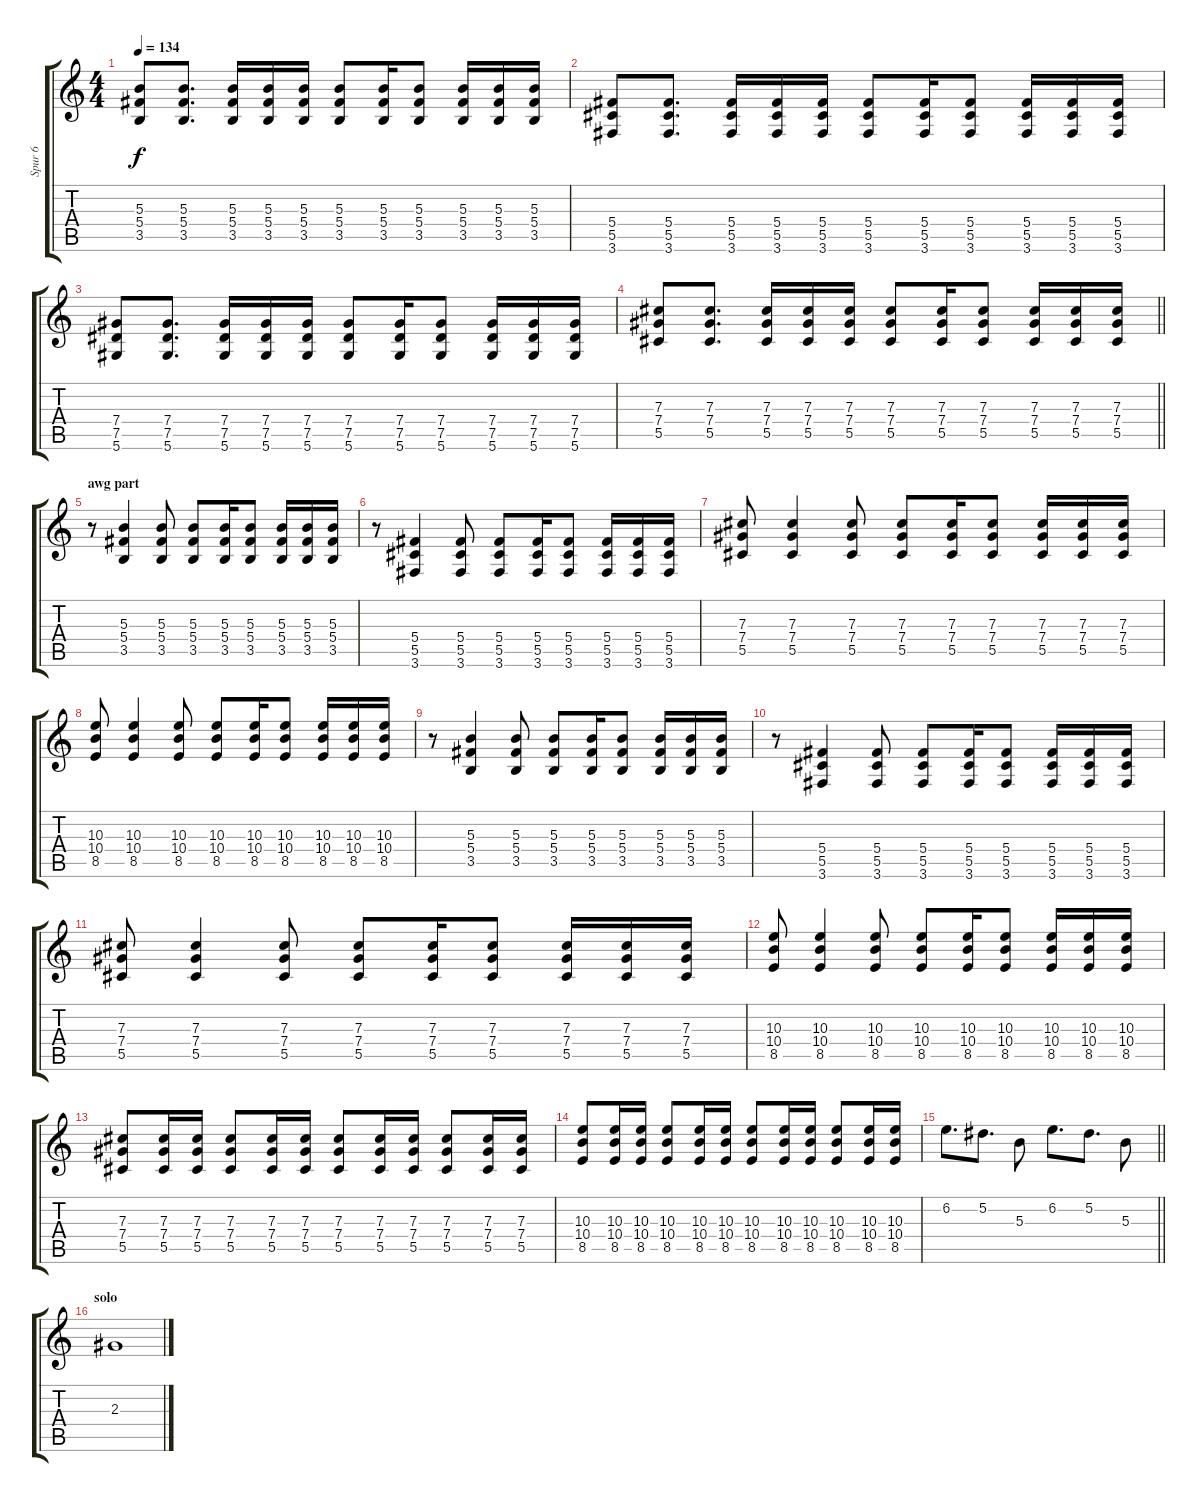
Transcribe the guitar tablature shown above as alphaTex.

\track ("Spur 6" "Spur 6") {instrument distortionguitar}
\staff {score tabs}
\tuning (Eb4 Bb3 Gb3 Db3 Ab2 Eb2) {hide}
\ts (4 4)
\tempo 134
\clef g2
\ks c
(5.3 5.4 3.5).8{dy f} (5.3 5.4 3.5).8{d} (5.3 5.4 3.5).16 (5.3 5.4 3.5).16 (5.3 5.4 3.5).16 (5.3 5.4 3.5).8 (5.3 5.4 3.5).16 (5.3 5.4 3.5).8 (5.3 5.4 3.5).16 (5.3 5.4 3.5).16 (5.3 5.4 3.5).16 |
(5.4 5.5 3.6).8 (5.4 5.5 3.6).8{d} (5.4 5.5 3.6).16 (5.4 5.5 3.6).16 (5.4 5.5 3.6).16 (5.4 5.5 3.6).8 (5.4 5.5 3.6).16 (5.4 5.5 3.6).8 (5.4 5.5 3.6).16 (5.4 5.5 3.6).16 (5.4 5.5 3.6).16 |
(7.4 7.5 5.6).8 (7.4 7.5 5.6).8{d} (7.4 7.5 5.6).16 (7.4 7.5 5.6).16 (7.4 7.5 5.6).16 (7.4 7.5 5.6).8 (7.4 7.5 5.6).16 (7.4 7.5 5.6).8 (7.4 7.5 5.6).16 (7.4 7.5 5.6).16 (7.4 7.5 5.6).16 |
\barLineRight lightlight
(7.3 7.4 5.5).8 (7.3 7.4 5.5).8{d} (7.3 7.4 5.5).16 (7.3 7.4 5.5).16 (7.3 7.4 5.5).16 (7.3 7.4 5.5).8 (7.3 7.4 5.5).16 (7.3 7.4 5.5).8 (7.3 7.4 5.5).16 (7.3 7.4 5.5).16 (7.3 7.4 5.5).16 |
\section ("" "awg part")
r.8 (5.3 5.4 3.5).4 (5.3 5.4 3.5).8 (5.3 5.4 3.5).8 (5.3 5.4 3.5).16 (5.3 5.4 3.5).8 (5.3 5.4 3.5).16 (5.3 5.4 3.5).16 (5.3 5.4 3.5).16 |
r.8 (5.4 5.5 3.6).4 (5.4 5.5 3.6).8 (5.4 5.5 3.6).8 (5.4 5.5 3.6).16 (5.4 5.5 3.6).8 (5.4 5.5 3.6).16 (5.4 5.5 3.6).16 (5.4 5.5 3.6).16 |
(7.3 7.4 5.5).8 (7.3 7.4 5.5).4 (7.3 7.4 5.5).8 (7.3 7.4 5.5).8 (7.3 7.4 5.5).16 (7.3 7.4 5.5).8 (7.3 7.4 5.5).16 (7.3 7.4 5.5).16 (7.3 7.4 5.5).16 |
(10.3 10.4 8.5).8 (10.3 10.4 8.5).4 (10.3 10.4 8.5).8 (10.3 10.4 8.5).8 (10.3 10.4 8.5).16 (10.3 10.4 8.5).8 (10.3 10.4 8.5).16 (10.3 10.4 8.5).16 (10.3 10.4 8.5).16 |
r.8 (5.3 5.4 3.5).4 (5.3 5.4 3.5).8 (5.3 5.4 3.5).8 (5.3 5.4 3.5).16 (5.3 5.4 3.5).8 (5.3 5.4 3.5).16 (5.3 5.4 3.5).16 (5.3 5.4 3.5).16 |
r.8 (5.4 5.5 3.6).4 (5.4 5.5 3.6).8 (5.4 5.5 3.6).8 (5.4 5.5 3.6).16 (5.4 5.5 3.6).8 (5.4 5.5 3.6).16 (5.4 5.5 3.6).16 (5.4 5.5 3.6).16 |
(7.3 7.4 5.5).8 (7.3 7.4 5.5).4 (7.3 7.4 5.5).8 (7.3 7.4 5.5).8 (7.3 7.4 5.5).16 (7.3 7.4 5.5).8 (7.3 7.4 5.5).16 (7.3 7.4 5.5).16 (7.3 7.4 5.5).16 |
(10.3 10.4 8.5).8 (10.3 10.4 8.5).4 (10.3 10.4 8.5).8 (10.3 10.4 8.5).8 (10.3 10.4 8.5).16 (10.3 10.4 8.5).8 (10.3 10.4 8.5).16 (10.3 10.4 8.5).16 (10.3 10.4 8.5).16 |
(7.3 7.4 5.5).8 (7.3 7.4 5.5).16 (7.3 7.4 5.5).16 (7.3 7.4 5.5).8 (7.3 7.4 5.5).16 (7.3 7.4 5.5).16 (7.3 7.4 5.5).8 (7.3 7.4 5.5).16 (7.3 7.4 5.5).16 (7.3 7.4 5.5).8 (7.3 7.4 5.5).16 (7.3 7.4 5.5).16 |
(10.3 10.4 8.5).8 (10.3 10.4 8.5).16 (10.3 10.4 8.5).16 (10.3 10.4 8.5).8 (10.3 10.4 8.5).16 (10.3 10.4 8.5).16 (10.3 10.4 8.5).8 (10.3 10.4 8.5).16 (10.3 10.4 8.5).16 (10.3 10.4 8.5).8 (10.3 10.4 8.5).16 (10.3 10.4 8.5).16 |
\barLineRight lightlight
6.2.8{d volume 13} 5.2.8{d} 5.3.8 6.2.8{d} 5.2.8{d} 5.3.8 |
\section ("" "solo")
2.3.1
